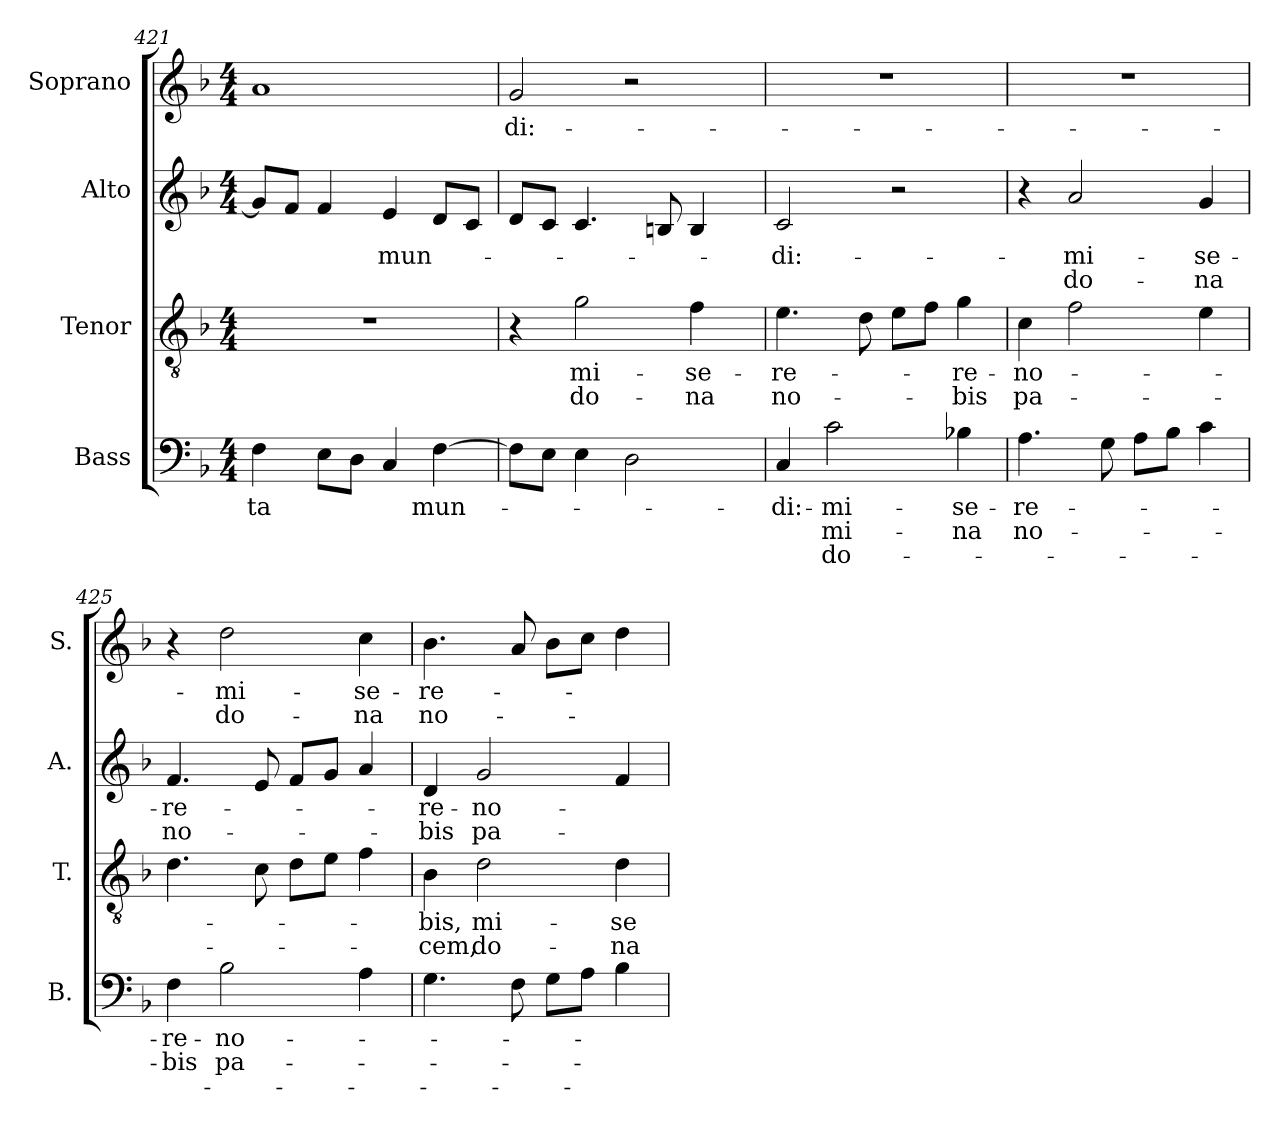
**kern	**text	**text	**text	**kern	**text	**text	**kern	**text	**text	**kern	**text	**text
*part4	*part4	*part4	*part4	*part3	*part3	*part3	*part2	*part2	*part2	*part1	*part1	*part1
*staff4	*staff4	*staff4	*staff4	*staff3	*staff3	*staff3	*staff2	*staff2	*staff2	*staff1	*staff1	*staff1
*I"Bass	*	*	*	*I"Tenor	*	*	*I"Alto	*	*	*I"Soprano	*	*
*I'B.	*	*	*	*I'T.	*	*	*I'A.	*	*	*I'S.	*	*
!!LO:LB:g=z
*clefF4	*	*	*	*clefGv2	*	*	*clefG2	*	*	*clefG2	*	*
*	*	*	*	*ITrd7c12	*	*	*	*	*	*	*	*
*k[b-]	*	*	*	*k[b-]	*	*	*k[b-]	*	*	*k[b-]	*	*
*F:	*	*	*	*F:	*	*	*F:	*	*	*F:	*	*
*M4/4	*	*	*	*M4/4	*	*	*M4/4	*	*	*M4/4	*	*
=421	=421	=421	=421	=421	=421	=421	=421	=421	=421	=421	=421	=421
!	!LO:LY:b:color=#000000	!	!	!	!	!	!	!	!	!	!	!
4Fi\	-ta	.	.	1r	.	.	8gi/L]	.	.	1ai	.	.
.	.	.	.	.	.	.	8fi/J	.	.	.	.	.
8Ei\L	.	.	.	.	.	.	4fi/	.	.	.	.	.
8Di\J	.	.	.	.	.	.	.	.	.	.	.	.
!	!	!	!	!	!	!	!	!LO:LY:b:color=#000000	!	!	!	!
4Ci/	.	.	.	.	.	.	4ei/	mun-	.	.	.	.
!	!LO:LY:b:color=#000000	!	!	!	!	!	!	!	!	!	!	!
[4Fi\	mun-	.	.	.	.	.	8di/L	.	.	.	.	.
.	.	.	.	.	.	.	8ci/J	.	.	.	.	.
=422	=422	=422	=422	=422	=422	=422	=422	=422	=422	=422	=422	=422
!	!	!	!	!	!	!	!	!	!	!	!LO:LY:b:color=#000000	!
8Fi\L]	.	.	.	4r	.	.	8di/L	.	.	2gi/	-di:-	.
8Ei\J	.	.	.	.	.	.	8ci/J	.	.	.	.	.
!	!	!	!	!	!LO:LY:b:color=#000000	!LO:LY:b:color=#000000	!	!	!	!	!	!
4Ei\	.	.	.	2Gi\	mi-	do-	4.ci/	.	.	.	.	.
2Di\	.	.	.	.	.	.	.	.	.	2r	.	.
.	.	.	.	.	.	.	8Bni/	.	.	.	.	.
!	!	!	!	!	!LO:LY:b:color=#000000	!LO:LY:b:color=#000000	!	!	!	!	!	!
.	.	.	.	4Fi\	-se-	-na	4Bi/	.	.	.	.	.
=423	=423	=423	=423	=423	=423	=423	=423	=423	=423	=423	=423	=423
!	!LO:LY:b:color=#000000	!	!	!	!	!	!	!	!	!	!	!
!	!	!	!	!	!LO:LY:b:color=#000000	!LO:LY:b:color=#000000	!	!	!	!	!	!
!	!	!	!	!	!	!	!	!LO:LY:b:color=#000000	!	!	!	!
4Ci/	-di:-	.	.	4.Ei\	-re-	no-	2ci/	-di:-	.	1r	.	.
!	!LO:LY:b:color=#000000	!LO:LY:b:color=#000000	!LO:LY:b:color=#000000	!	!	!	!	!	!	!	!	!
2ci\	-mi-	-mi-	do-	.	.	.	.	.	.	.	.	.
.	.	.	.	8Di\	.	.	.	.	.	.	.	.
.	.	.	.	8Ei\L	.	.	2r	.	.	.	.	.
.	.	.	.	8Fi\J	.	.	.	.	.	.	.	.
!	!LO:LY:b:color=#000000	!LO:LY:b:color=#000000	!	!	!	!	!	!	!	!	!	!
!	!	!	!	!	!LO:LY:b:color=#000000	!LO:LY:b:color=#000000	!	!	!	!	!	!
4B-Xi\	-se-	-na	.	4Gi\	-re-	-bis	.	.	.	.	.	.
=424	=424	=424	=424	=424	=424	=424	=424	=424	=424	=424	=424	=424
!	!LO:LY:b:color=#000000	!LO:LY:b:color=#000000	!	!	!	!	!	!	!	!	!	!
!	!	!	!	!	!LO:LY:b:color=#000000	!LO:LY:b:color=#000000	!	!	!	!	!	!
4.Ai\	-re-	no-	.	4Ci\	-no-	pa-	4r	.	.	1r	.	.
!	!	!	!	!	!	!	!	!LO:LY:b:color=#000000	!LO:LY:b:color=#000000	!	!	!
.	.	.	.	2Fi\	.	.	2ai/	-mi-	do-	.	.	.
8Gi\	.	.	.	.	.	.	.	.	.	.	.	.
8Ai\L	.	.	.	.	.	.	.	.	.	.	.	.
8B-i\J	.	.	.	.	.	.	.	.	.	.	.	.
!	!	!	!	!	!	!	!	!LO:LY:b:color=#000000	!LO:LY:b:color=#000000	!	!	!
4ci\	.	.	.	4Ei\	.	.	4gi/	-se-	-na	.	.	.
=425	=425	=425	=425	=425	=425	=425	=425	=425	=425	=425	=425	=425
!	!LO:LY:b:color=#000000	!LO:LY:b:color=#000000	!	!	!	!	!	!	!	!	!	!
!	!	!	!	!	!	!	!	!LO:LY:b:color=#000000	!LO:LY:b:color=#000000	!	!	!
4Fi\	-re-	-bis	.	4.Di\	.	.	4.fi/	-re-	no-	4r	.	.
!	!LO:LY:b:color=#000000	!LO:LY:b:color=#000000	!	!	!	!	!	!	!	!	!	!
!	!	!	!	!	!	!	!	!	!	!	!LO:LY:b:color=#000000	!LO:LY:b:color=#000000
2B-i\	-no-	pa-	.	.	.	.	.	.	.	2ddi\	-mi-	do-
.	.	.	.	8Ci\	.	.	8ei/	.	.	.	.	.
.	.	.	.	8Di\L	.	.	8fi/L	.	.	.	.	.
.	.	.	.	8Ei\J	.	.	8gi/J	.	.	.	.	.
!	!	!	!	!	!	!	!	!	!	!	!LO:LY:b:color=#000000	!LO:LY:b:color=#000000
4Ai\	.	.	.	4Fi\	.	.	4ai/	.	.	4cci\	-se-	-na
!!LO:LB:g=z
=426	=426	=426	=426	=426	=426	=426	=426	=426	=426	=426	=426	=426
!	!	!	!	!	!LO:LY:b:color=#000000	!LO:LY:b:color=#000000	!	!	!	!	!	!
!	!	!	!	!	!	!	!	!LO:LY:b:color=#000000	!LO:LY:b:color=#000000	!	!	!
!	!	!	!	!	!	!	!	!	!	!	!LO:LY:b:color=#000000	!LO:LY:b:color=#000000
4.Gi\	.	.	.	4BB-i\	-bis,	-cem,	4di/	-re-	-bis	4.b-i\	-re-	no-
!	!	!	!	!	!LO:LY:b:color=#000000	!LO:LY:b:color=#000000	!	!	!	!	!	!
!	!	!	!	!	!	!	!	!LO:LY:b:color=#000000	!LO:LY:b:color=#000000	!	!	!
.	.	.	.	2Di\	mi-	do-	2gi/	-no-	pa-	.	.	.
8Fi\	.	.	.	.	.	.	.	.	.	8ai/	.	.
8Gi\L	.	.	.	.	.	.	.	.	.	8b-i\L	.	.
8Ai\J	.	.	.	.	.	.	.	.	.	8cci\J	.	.
!	!	!	!	!	!LO:LY:b:color=#000000	!LO:LY:b:color=#000000	!	!	!	!	!	!
4B-i\	.	.	.	4Di\	-se-	-na	4fi/	.	.	4ddi\	.	.
=	=	=	=	=	=	=	=	=	=	=	=	=
*-	*-	*-	*-	*-	*-	*-	*-	*-	*-	*-	*-	*-
